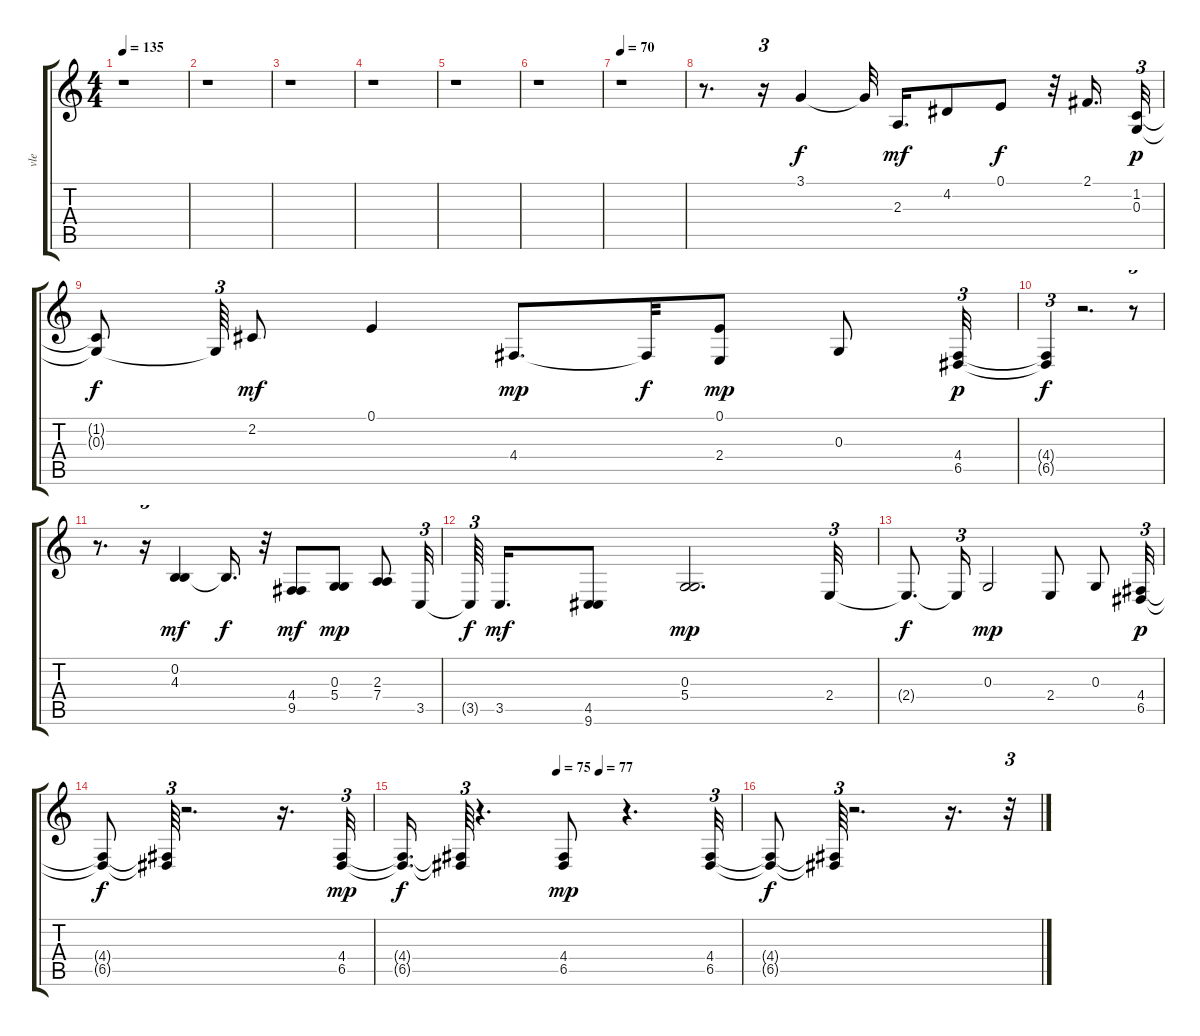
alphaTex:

\track ("vle" "vle") {instrument stringensemble2}
\staff {score tabs}
\tuning (E4 B3 G3 D3 A2 E2) {hide}
\ts (4 4)
\tempo 135
\clef g2
\ks c
r.1{dy f} |
r.1 |
r.1 |
r.1 |
r.1 |
r.1 |
\tempo 70
r.1 |
r.8{d} r.16{tu (3 2)} 3.1.4 3.1{t}.32 2.3.16{d dy mf} 4.2.8 0.1.8{dy f} r.32 2.1.16{d} (1.2 0.3).32{tu (3 2) dy p} |
(1.2{t} 0.3{t}).8{dy f} 0.3{t}.64{tu (3 2)} 2.2.8{dy mf} 0.1.4 4.4.8{d dy mp} 4.4{t}.32{dy f} (0.1 2.4).8{dy mp} 0.3.8 (4.4 6.5).32{tu (3 2) dy p} |
(4.4{t} 6.5{t}).4{tu (3 2) dy f} r.2{d} r.8{tu (3 2)} |
r.8{d} r.16{tu (3 2)} (0.2 4.3).4{dy mf} 4.3{t}.16{d dy f} r.32 (4.4 9.5).8{dy mf} (0.3 5.4).8{dy mp} (2.3 7.4).8 3.5.32{tu (3 2)} |
3.5{t}.64{tu (3 2) dy f beam splitsecondary} 3.5.16{d dy mf} (4.5 9.6).8 (0.3 5.4).2{d dy mp} 2.4.32{tu (3 2)} |
2.4{t}.8{d dy f} 2.4{t}.16{tu (3 2)} 0.3.2{dy mp} 2.4.8 0.3.8 (4.4 6.5).32{tu (3 2) dy p} |
(4.4{t} 6.5{t}).8{dy f} (4.4{t} 6.5{t}).64{tu (3 2)} r.2{d} r.16{d} (4.4 6.5).32{tu (3 2) dy mp} |
\tempo (75 0.4583333333333333)
\tempo (77 0.5833333333333334)
(4.4{t} 6.5{t}).16{d dy f} (4.4{t} 6.5{t}).64{tu (3 2)} r.4{d} (4.4 6.5).8{dy mp} r.4{d} (4.4 6.5).32{tu (3 2)} |
(4.4{t} 6.5{t}).8{dy f} (4.4{t} 6.5{t}).64{tu (3 2)} r.2{d} r.16{d} r.32{tu (3 2)}
